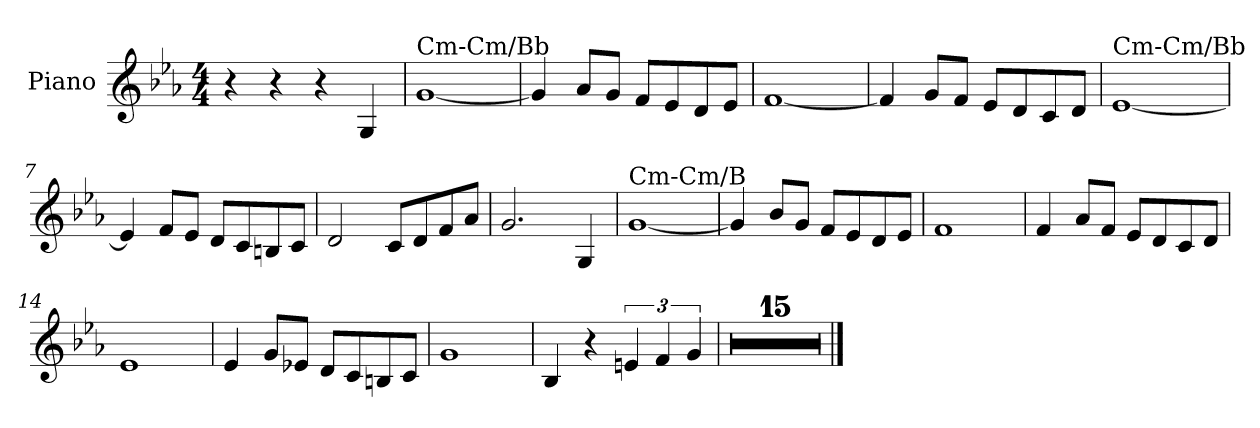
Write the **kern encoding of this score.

**kern
*part1
*staff1
*I"Piano
*I'Pno
*clefG2
*k[b-e-a-]
*E-:
*M4/4
=1
4r
4r
4r
4G/
=2
!LO:TX:a:t=Cm-Cm/Bb
[1g
=3
4g/]
8a-/L
8g/J
8f/L
8e-/
8d/
8e-/J
=4
[1f
=5
4f/]
8g/L
8f/J
8e-/L
8d/
8c/
8d/J
!!LO:LB:g=z
=6
!LO:TX:a:t=Cm-Cm/Bb
[1e-
=7
4e-/]
8f/L
8e-/J
8d/L
8c/
8Bn/
8c/J
=8
2d/
8c/L
8d/
8f/
8a-/J
=9
2.g/
4G/
!!LO:LB:g=z
=10
!LO:TX:a:t=Cm-Cm/B
[1g
=11
4g/]
8b-/L
8g/J
8f/L
8e-/
8d/
8e-/J
=12
1f
=13
4f/
8a-/L
8f/J
8e-/L
8d/
8c/
8d/J
=14
1e-
!!LO:LB:g=z
=15
4e-/
8g/L
8e-X/J
8d/L
8c/
8Bn/
8c/J
=16
1g
=17
4B-/
4r
6en/
6f/
6g/
=18
1r
=19
1r
=20
1r
=21
1r
=22
1r
=23
1r
=24
1r
=25
1r
=26
1r
=27
1r
=28
1r
=29
1r
=30
1r
!!LO:LB:g=z
=31
1r
=32
1r
==
*-
